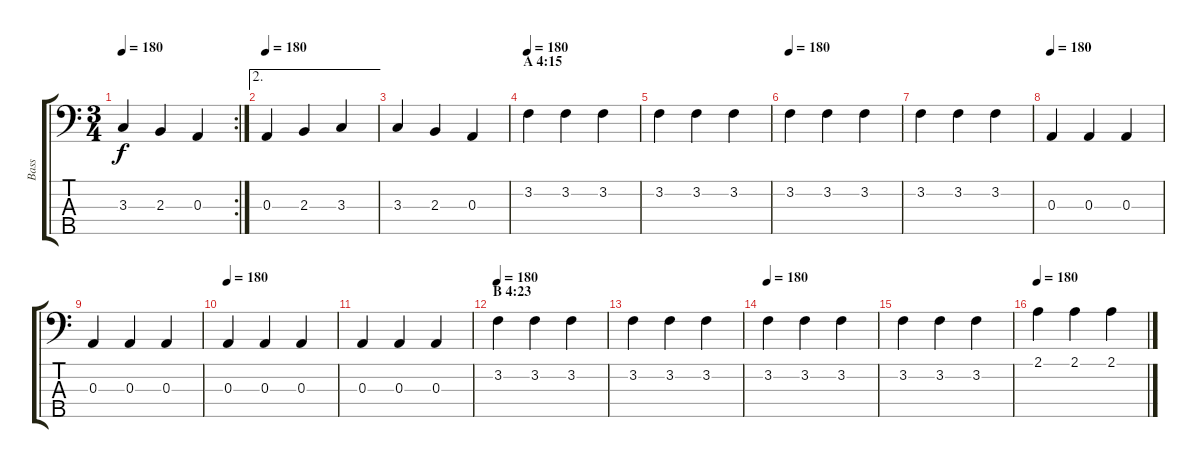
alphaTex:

\track ("Bass" "Bass") {instrument electricbassfinger}
\staff {score tabs}
\tuning (G2 D2 A1 E1 B0) {hide}
\rc 2
\ts (3 4)
\tempo 180
\clef f4
\ks c
3.3.4{dy f} 2.3.4 0.3.4 |
\ae 2
\tempo 180
0.3.4 2.3.4 3.3.4 |
3.3.4 2.3.4 0.3.4 |
\section ("" "A 4:15")
\tempo 180
3.2.4 3.2.4 3.2.4 |
3.2.4 3.2.4 3.2.4 |
\tempo 180
3.2.4 3.2.4 3.2.4 |
3.2.4 3.2.4 3.2.4 |
\tempo 180
0.3.4 0.3.4 0.3.4 |
0.3.4 0.3.4 0.3.4 |
\tempo 180
0.3.4 0.3.4 0.3.4 |
0.3.4 0.3.4 0.3.4 |
\section ("" "B 4:23")
\tempo 180
3.2.4 3.2.4 3.2.4 |
3.2.4 3.2.4 3.2.4 |
\tempo 180
3.2.4 3.2.4 3.2.4 |
3.2.4 3.2.4 3.2.4 |
\tempo 180
2.1.4 2.1.4 2.1.4
